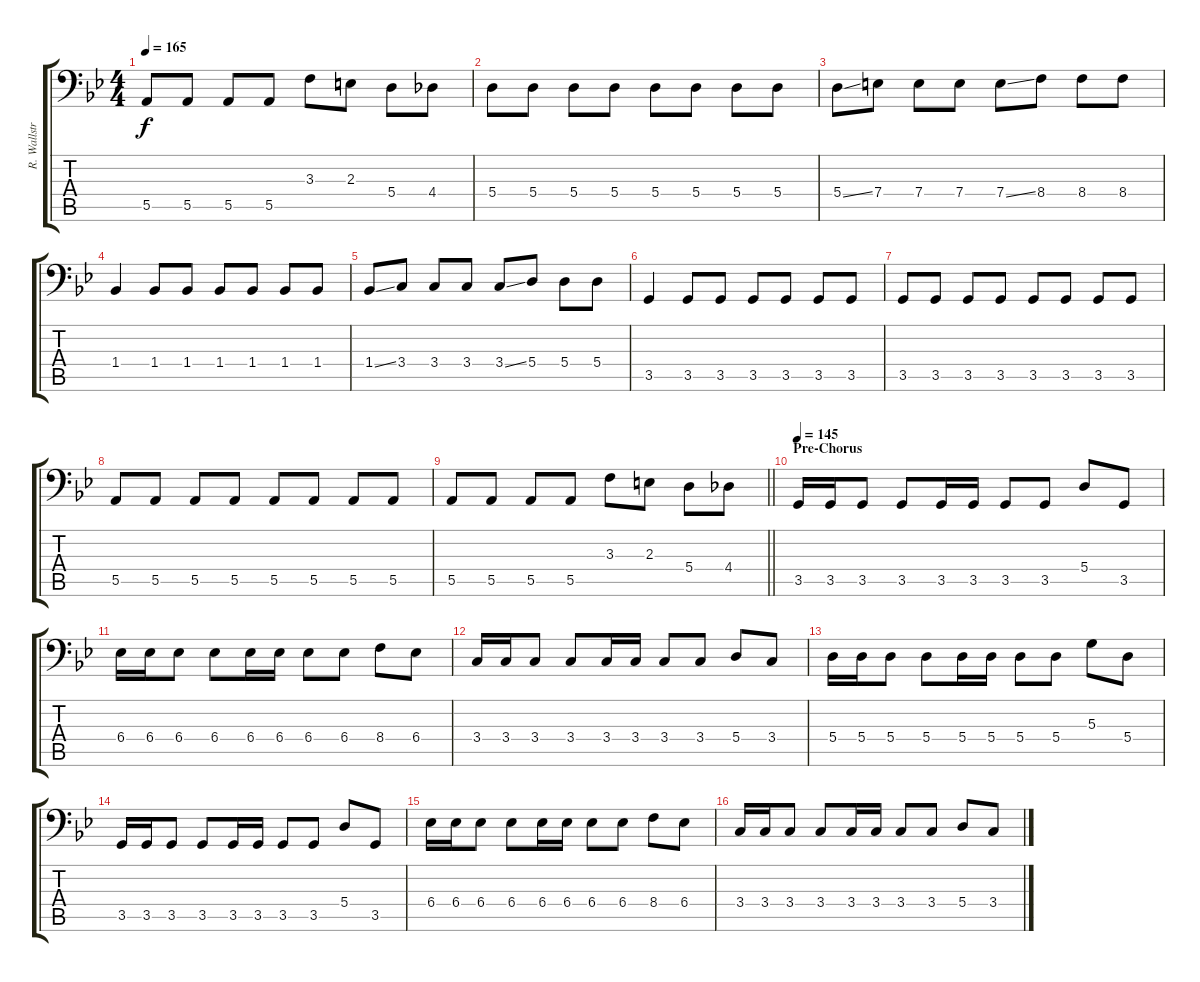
\track ("R. Wallström (Bass)" "R. Wallstr") {instrument electricbassfinger}
\staff {score tabs}
\tuning (C3 G2 D2 A1 E1 B0) {hide}
\ts (4 4)
\tempo 165
\clef f4
\ks gminor
5.5.8{dy f} 5.5.8 5.5.8 5.5.8 3.3.8 2.3.8 5.4.8 4.4.8 |
5.4.8 5.4.8 5.4.8 5.4.8 5.4.8 5.4.8 5.4.8 5.4.8 |
5.4{ss}.8 7.4.8 7.4.8 7.4.8 7.4{ss}.8 8.4.8 8.4.8 8.4.8 |
1.4.4 1.4.8 1.4.8 1.4.8 1.4.8 1.4.8 1.4.8 |
1.4{ss}.8 3.4.8 3.4.8 3.4.8 3.4{ss}.8 5.4.8 5.4.8 5.4.8 |
3.5.4 3.5.8 3.5.8 3.5.8 3.5.8 3.5.8 3.5.8 |
3.5.8 3.5.8 3.5.8 3.5.8 3.5.8 3.5.8 3.5.8 3.5.8 |
5.5.8 5.5.8 5.5.8 5.5.8 5.5.8 5.5.8 5.5.8 5.5.8 |
\barLineRight lightlight
5.5.8 5.5.8 5.5.8 5.5.8 3.3.8 2.3.8 5.4.8 4.4.8 |
\section ("" "Pre-Chorus")
\tempo 145
3.5.16 3.5.16 3.5.8 3.5.8 3.5.16 3.5.16 3.5.8 3.5.8 5.4.8 3.5.8 |
6.4.16 6.4.16 6.4.8 6.4.8 6.4.16 6.4.16 6.4.8 6.4.8 8.4.8 6.4.8 |
3.4.16 3.4.16 3.4.8 3.4.8 3.4.16 3.4.16 3.4.8 3.4.8 5.4.8 3.4.8 |
5.4.16 5.4.16 5.4.8 5.4.8 5.4.16 5.4.16 5.4.8 5.4.8 5.3.8 5.4.8 |
3.5.16 3.5.16 3.5.8 3.5.8 3.5.16 3.5.16 3.5.8 3.5.8 5.4.8 3.5.8 |
6.4.16 6.4.16 6.4.8 6.4.8 6.4.16 6.4.16 6.4.8 6.4.8 8.4.8 6.4.8 |
3.4.16 3.4.16 3.4.8 3.4.8 3.4.16 3.4.16 3.4.8 3.4.8 5.4.8 3.4.8
